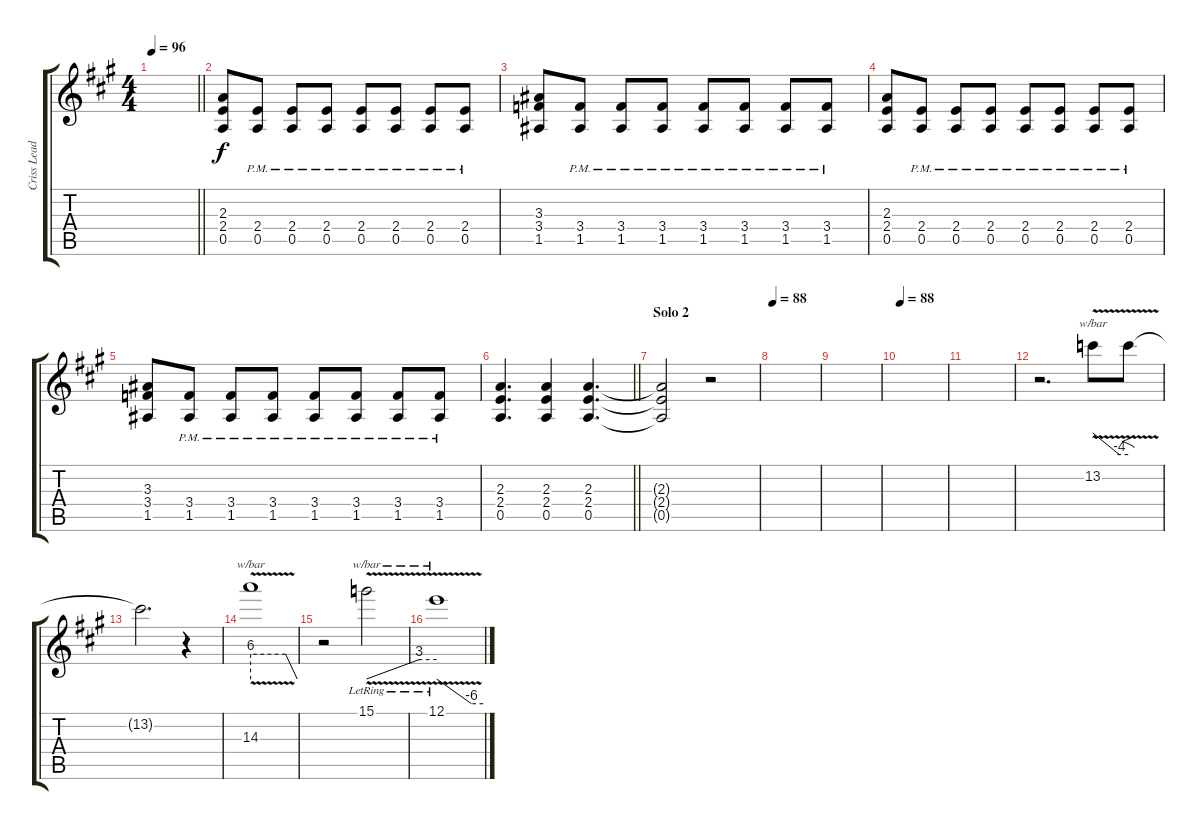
\track ("Criss Lead [Electric]" "Criss Lead") {instrument distortionguitar}
\staff {score tabs}
\tuning (E4 B3 G3 D3 A2 E2) {hide}
\ts (4 4)
\tempo 96
\clef g2
\barLineRight lightlight
\ks a
|
(2.3 2.4 0.5).8 (2.4 0.5{pm}).8 (2.4 0.5{pm}).8 (2.4 0.5{pm}).8 (2.4 0.5{pm}).8 (2.4 0.5{pm}).8 (2.4 0.5{pm}).8 (2.4 0.5{pm}).8 |
(3.3 3.4 1.5).8 (3.4 1.5{pm}).8 (3.4 1.5{pm}).8 (3.4 1.5{pm}).8 (3.4 1.5{pm}).8 (3.4 1.5{pm}).8 (3.4 1.5{pm}).8 (3.4 1.5{pm}).8 |
(2.3 2.4 0.5).8 (2.4 0.5{pm}).8 (2.4 0.5{pm}).8 (2.4 0.5{pm}).8 (2.4 0.5{pm}).8 (2.4 0.5{pm}).8 (2.4 0.5{pm}).8 (2.4 0.5{pm}).8 |
(3.3 3.4 1.5).8 (3.4 1.5{pm}).8 (3.4 1.5{pm}).8 (3.4 1.5{pm}).8 (3.4 1.5{pm}).8 (3.4 1.5{pm}).8 (3.4 1.5{pm}).8 (3.4 1.5{pm}).8 |
\barLineRight lightlight
(2.3 2.4 0.5).4{d} (2.3 2.4 0.5).4 (2.3 2.4 0.5).4{d} |
\section ("" "Solo 2")
(2.3{t} 2.4{t} 0.5{t}).2 r.2 |
\tempo 88
|
|
\tempo 88
|
|
r.2{d} 13.2{v}.8{tbe (custom default 0 0 45 -16 60 -16) instrument overdrivenguitar} 13.2{t}.8{f} |
13.2{t}.2{d} r.4 |
14.3{v}.1{tbe (custom default 0 24 45 24 60 0)} |
r.2 15.1{v lr}.2{tbe (custom default 0 0 45 12 60 12)} |
12.1{v lr}.1{tbe (custom default 0 0 45 -24 60 -24)}
